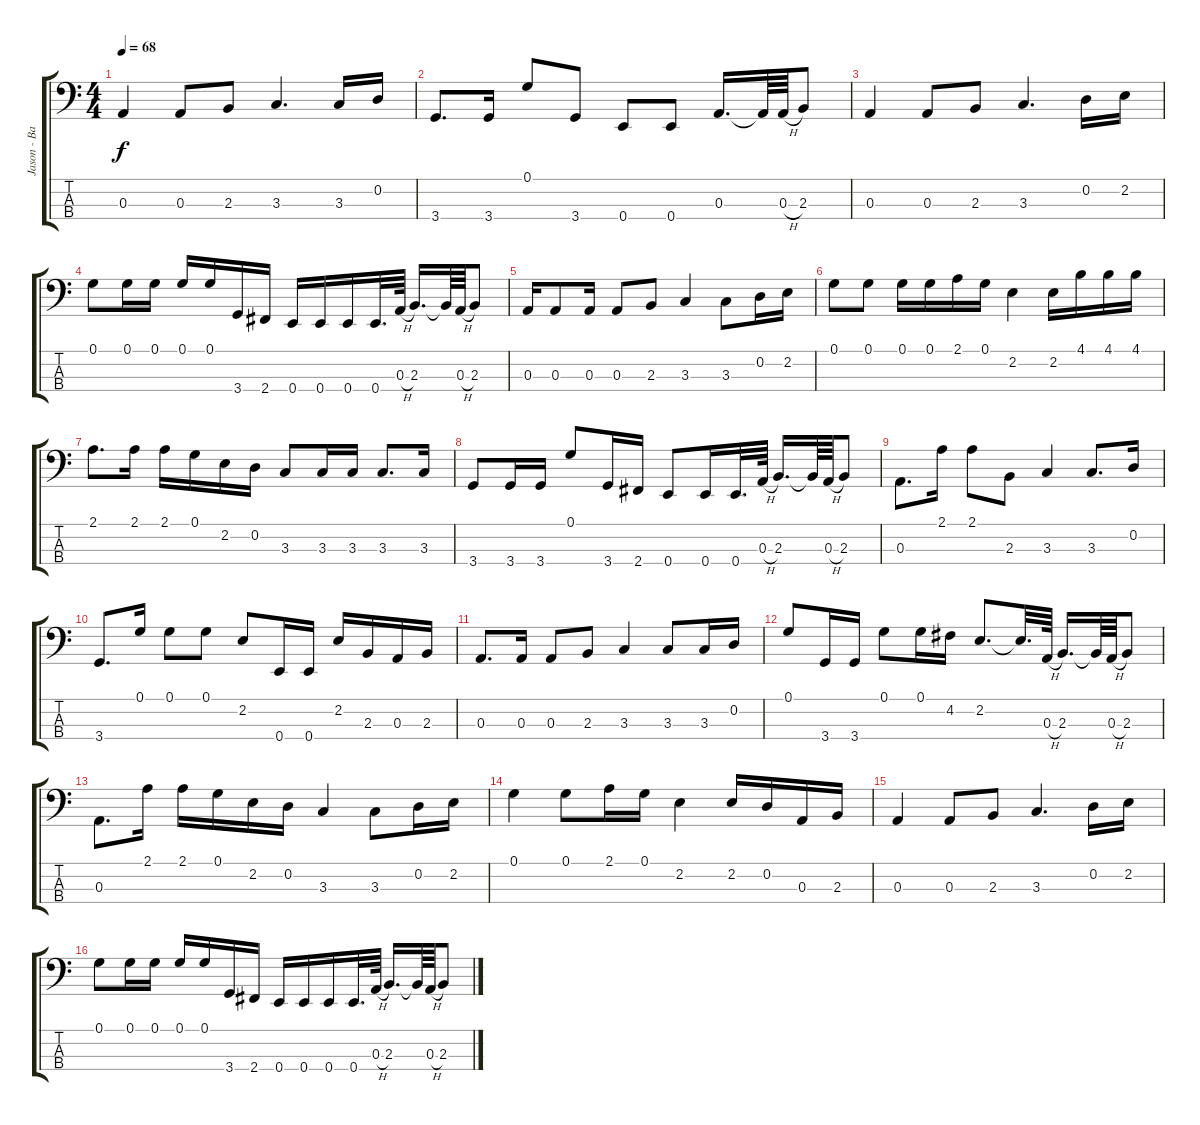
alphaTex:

\track ("Jason - Bass" "Jason - Ba") {instrument electricbasspick}
\staff {score tabs}
\tuning (G2 D2 A1 E1) {hide}
\ts (4 4)
\tempo 68
\clef f4
\ks c
0.3.4{dy f} 0.3.8 2.3.8 3.3.4{d} 3.3.16 0.2.16 |
3.4.8{d} 3.4.16 0.1.8 3.4.8 0.4.8 0.4.8 0.3.16{d} 0.3{t}.64 0.3{h}.64 2.3.8 |
0.3.4 0.3.8 2.3.8 3.3.4{d} 0.2.16 2.2.16 |
0.1.8 0.1.16 0.1.16 0.1.16 0.1.16 3.4.16 2.4.16 0.4.16 0.4.16 0.4.16 0.4.32{d} 0.3{h}.64 2.3.16{d} 2.3{t}.64 0.3{h}.64 2.3.8 |
0.3.16 0.3.8 0.3.16 0.3.8 2.3.8 3.3.4 3.3.8 0.2.16 2.2.16 |
0.1.8 0.1.8 0.1.16 0.1.16 2.1.16 0.1.16 2.2.4 2.2.16 4.1.16 4.1.16 4.1.16 |
2.1.8{d} 2.1.16 2.1.16 0.1.16 2.2.16 0.2.16 3.3.8 3.3.16 3.3.16 3.3.8{d} 3.3.16 |
3.4.8 3.4.16 3.4.16 0.1.8 3.4.16 2.4.16 0.4.8 0.4.16 0.4.32{d} 0.3{h}.64 2.3.16{d} 2.3{t}.64 0.3{h}.64 2.3.8 |
0.3.8{d} 2.1.16 2.1.8 2.3.8 3.3.4 3.3.8{d} 0.2.16 |
3.4.8{d} 0.1.16 0.1.8 0.1.8 2.2.8 0.4.16 0.4.16 2.2.16 2.3.16 0.3.16 2.3.16 |
0.3.8{d volume 8} 0.3.16 0.3.8 2.3.8 3.3.4 3.3.8 3.3.16 0.2.16 |
0.1.8 3.4.16 3.4.16 0.1.8 0.1.16 4.2.16 2.2.8{d} 2.2{t}.32{d} 0.3{h}.64 2.3.16{d} 2.3{t}.64 0.3{h}.64 2.3.8 |
0.3.8{d} 2.1.16 2.1.16 0.1.16 2.2.16 0.2.16 3.3.4 3.3.8 0.2.16 2.2.16 |
0.1.4 0.1.8 2.1.16 0.1.16 2.2.4 2.2.16 0.2.16 0.3.16 2.3.16 |
0.3.4{volume 0} 0.3.8 2.3.8 3.3.4{d} 0.2.16 2.2.16 |
0.1.8 0.1.16 0.1.16 0.1.16 0.1.16 3.4.16 2.4.16 0.4.16 0.4.16 0.4.16 0.4.32{d} 0.3{h}.64 2.3.16{d} 2.3{t}.64 0.3{h}.64 2.3.8
